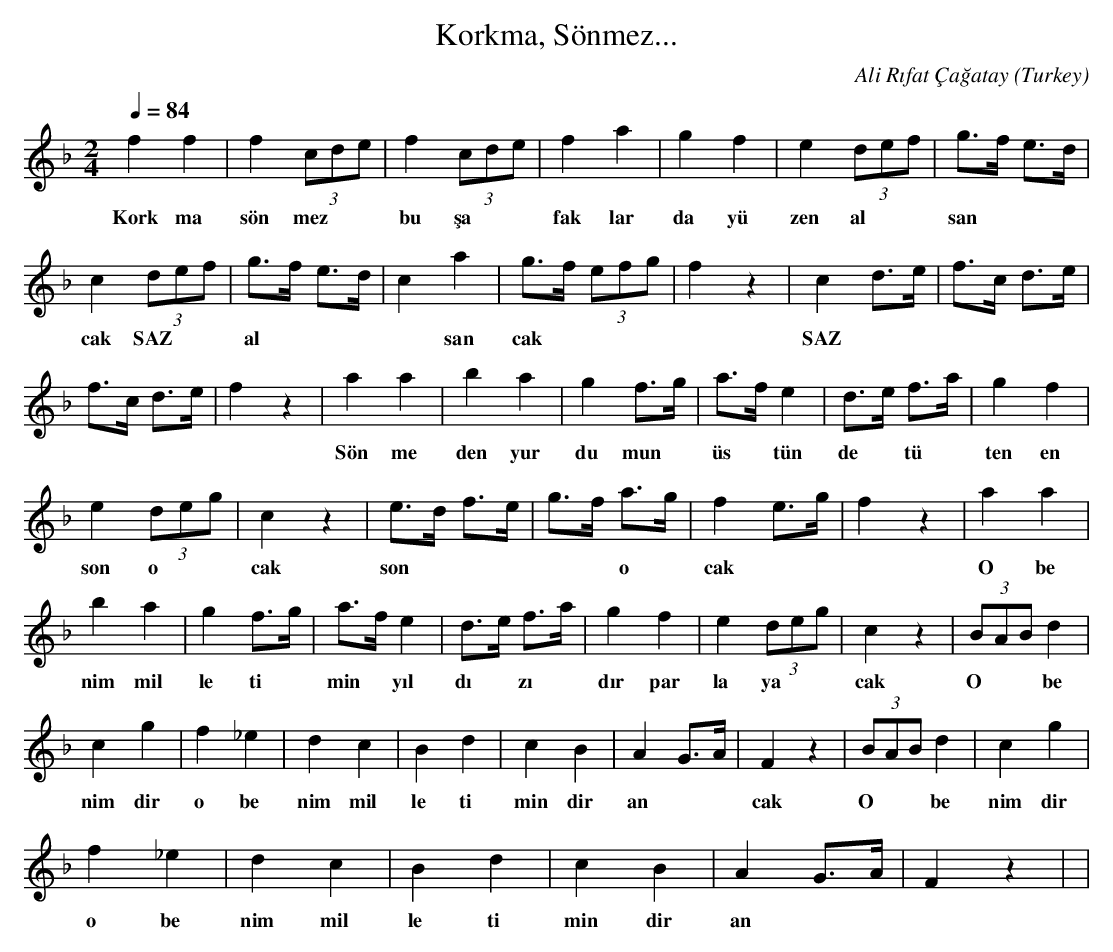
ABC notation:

X:1
T: Korkma, Sönmez...
C: Ali Rıfat Çağatay
O: Turkey
M: 2/4
L: 1/16
K: C _B
Q: 1/4=84
f4 f4  | f4 (3c2d2e2  | f4 (3c2d2e2  | f4 a4  | \
w:  Kork ma   |  sön mez   |  bu  şa  |  fak lar  |
g4 f4  | e4 (3d2e2f2  | g3f e3d  |
w:  da  yü  |  zen  al   |  san  |
c4 (3d2e2f2  | g3f e3d  | c4 a4  | g3f (3e2f2g2  | \
w:  cak  SAZ  |  al   |  *  san  |  cak    |
f4 z4  | c4 d3e  | f3c d3e  |
w:   |  SAZ  |   |
f3c d3e  | f4 z4  | a4 a4  | b4 a4  | g4 f3g  | \
w:   |   |  Sön me  |  den  yur  |  du mun   |
a3f e4  | d3e f3a  | g4 f4  |
w:  üs *  tün  |  de  *  tü  |  ten  en   |
e4 (3d2e2g2  | c4 z4  | e3d f3e  | g3f a3g  | \
w:  son  o  |  cak   |  son   |  *  *  o  |
f4 e3g  | f4 z4  | a4 a4  |
w:  cak    |   |  O  be  |
b4 a4  | g4 f3g  | a3f e4  | d3e f3a  | g4 f4  | \
w:  nim  mil  |  le ti  |  min  *  yıl  |  dı *  zı  |  dır  par  |
e4 (3d2e2g2  | c4 z4  | (3B2A2B2 d4  |
w:  la ya  |  cak    |  O  *  *  be  |
c4 g4  | f4 _e4  | d4 c4  | B4 d4  | c4 B4  | \
w:  nim dir   |  o  be  |  nim  mil  |  le ti  |  min dir   |
A4 G3A  | F4 z4  | (3B2A2B2 d4  | c4 g4  |
w:  an  |  cak    |  O  *  *  be  |  nim dir   |
f4 _e4  | d4 c4  | B4 d4  | c4 B4  | A4 G3A  | \
w:  o  be  |  nim  mil  |  le ti  |  min dir   |  an  |
F4 z4  | |
